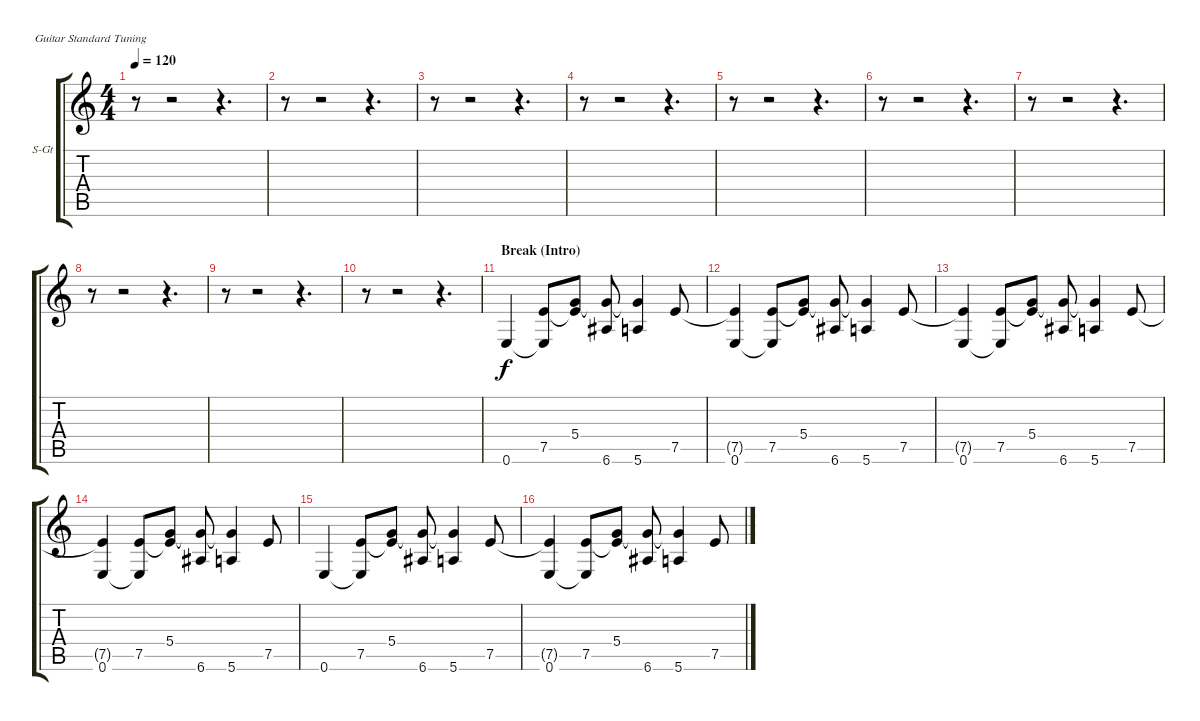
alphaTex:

\bracketExtendMode groupsimilarinstruments
\firstSystemTrackNameOrientation horizontal
\otherSystemsTrackNameOrientation horizontal
\track ("James Acoustic 2" "S-Gt") {instrument acousticguitarsteel}
\staff {score tabs}
\tuning (E4 B3 G3 D3 A2 E2)
\ts (4 4)
\tempo 120
\clef g2
\ks c
r.8{dy f} r.2 r.4{d} |
r.8 r.2 r.4{d} |
r.8 r.2 r.4{d} |
r.8 r.2 r.4{d} |
r.8 r.2 r.4{d} |
r.8 r.2 r.4{d} |
r.8 r.2 r.4{d} |
r.8 r.2 r.4{d} |
r.8 r.2 r.4{d} |
r.8 r.2 r.4{d} |
\section ("" "Break (Intro)")
0.6.4 (7.5 0.6{t}).8 (5.4 7.5{t}).8 (5.4{t} 6.6).8 (5.4{t} 5.6).4 7.5.8 |
(7.5{t} 0.6).4 (7.5 0.6{t}).8 (5.4 7.5{t}).8 (5.4{t} 6.6).8 (5.4{t} 5.6).4 7.5.8 |
(7.5{t} 0.6).4 (7.5 0.6{t}).8 (5.4 7.5{t}).8 (5.4{t} 6.6).8 (5.4{t} 5.6).4 7.5.8 |
(7.5{t} 0.6).4 (7.5 0.6{t}).8 (5.4 7.5{t}).8 (5.4{t} 6.6).8 (5.4{t} 5.6).4 7.5.8 |
0.6.4 (7.5 0.6{t}).8 (5.4 7.5{t}).8 (5.4{t} 6.6).8 (5.4{t} 5.6).4 7.5.8 |
(7.5{t} 0.6).4 (7.5 0.6{t}).8 (5.4 7.5{t}).8 (5.4{t} 6.6).8 (5.4{t} 5.6).4 7.5.8
